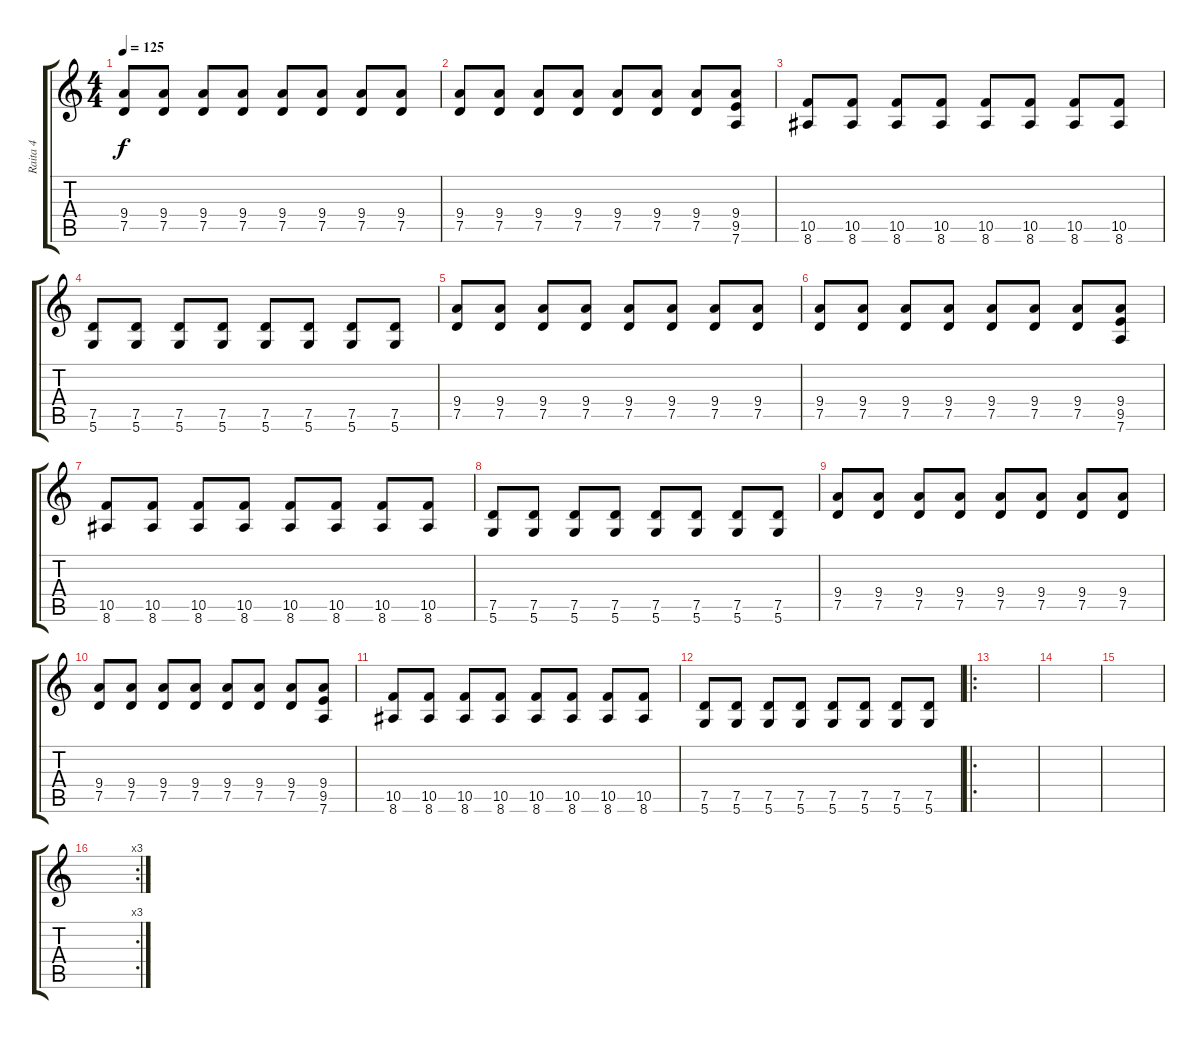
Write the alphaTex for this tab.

\track ("Raita 4" "Raita 4") {instrument distortionguitar}
\staff {score tabs}
\tuning (D4 A3 F3 C3 G2 D2) {hide}
\ts (4 4)
\tempo 125
\clef g2
\ks c
(9.4 7.5).8{dy f} (9.4 7.5).8 (9.4 7.5).8 (9.4 7.5).8 (9.4 7.5).8 (9.4 7.5).8 (9.4 7.5).8 (9.4 7.5).8 |
(9.4 7.5).8 (9.4 7.5).8 (9.4 7.5).8 (9.4 7.5).8 (9.4 7.5).8 (9.4 7.5).8 (9.4 7.5).8 (9.4 9.5 7.6).8 |
(10.5 8.6).8 (10.5 8.6).8 (10.5 8.6).8 (10.5 8.6).8 (10.5 8.6).8 (10.5 8.6).8 (10.5 8.6).8 (10.5 8.6).8 |
(7.5 5.6).8 (7.5 5.6).8 (7.5 5.6).8 (7.5 5.6).8 (7.5 5.6).8 (7.5 5.6).8 (7.5 5.6).8 (7.5 5.6).8 |
(9.4 7.5).8 (9.4 7.5).8 (9.4 7.5).8 (9.4 7.5).8 (9.4 7.5).8 (9.4 7.5).8 (9.4 7.5).8 (9.4 7.5).8 |
(9.4 7.5).8 (9.4 7.5).8 (9.4 7.5).8 (9.4 7.5).8 (9.4 7.5).8 (9.4 7.5).8 (9.4 7.5).8 (9.4 9.5 7.6).8 |
(10.5 8.6).8 (10.5 8.6).8 (10.5 8.6).8 (10.5 8.6).8 (10.5 8.6).8 (10.5 8.6).8 (10.5 8.6).8 (10.5 8.6).8 |
(7.5 5.6).8 (7.5 5.6).8 (7.5 5.6).8 (7.5 5.6).8 (7.5 5.6).8 (7.5 5.6).8 (7.5 5.6).8 (7.5 5.6).8 |
(9.4 7.5).8 (9.4 7.5).8 (9.4 7.5).8 (9.4 7.5).8 (9.4 7.5).8 (9.4 7.5).8 (9.4 7.5).8 (9.4 7.5).8 |
(9.4 7.5).8 (9.4 7.5).8 (9.4 7.5).8 (9.4 7.5).8 (9.4 7.5).8 (9.4 7.5).8 (9.4 7.5).8 (9.4 9.5 7.6).8 |
(10.5 8.6).8 (10.5 8.6).8 (10.5 8.6).8 (10.5 8.6).8 (10.5 8.6).8 (10.5 8.6).8 (10.5 8.6).8 (10.5 8.6).8 |
(7.5 5.6).8 (7.5 5.6).8 (7.5 5.6).8 (7.5 5.6).8 (7.5 5.6).8 (7.5 5.6).8 (7.5 5.6).8 (7.5 5.6).8 |
\ro
|
|
|
\rc 3
